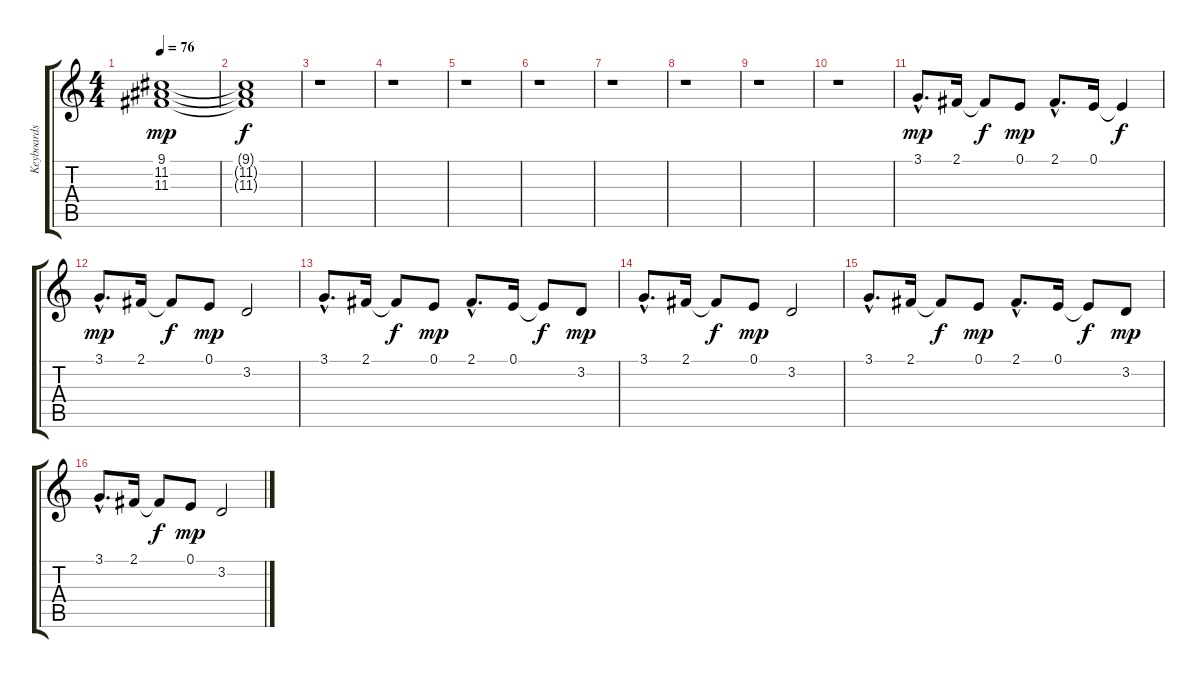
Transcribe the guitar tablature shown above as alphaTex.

\track ("Keyboards" "Keyboards") {instrument recorder}
\staff {score tabs}
\tuning (E4 B3 G3 D3 A2 E2) {hide}
\ts (4 4)
\tempo 76
\clef g2
\ks c
(9.1 11.2 11.3).1{dy mp} |
(9.1{t} 11.2{t} 11.3{t}).1{dy f} |
r.1 |
r.1 |
r.1 |
r.1 |
r.1 |
r.1 |
r.1 |
r.1 |
3.1{hac}.8{d dy mp} 2.1.16 2.1{t}.8{dy f} 0.1.8{dy mp} 2.1{hac}.8{d} 0.1.16 0.1{t}.4{dy f} |
3.1{hac}.8{d dy mp} 2.1.16 2.1{t}.8{dy f} 0.1.8{dy mp} 3.2.2 |
3.1{hac}.8{d} 2.1.16 2.1{t}.8{dy f} 0.1.8{dy mp} 2.1{hac}.8{d} 0.1.16 0.1{t}.8{dy f} 3.2.8{dy mp} |
3.1{hac}.8{d} 2.1.16 2.1{t}.8{dy f} 0.1.8{dy mp} 3.2.2 |
3.1{hac}.8{d} 2.1.16 2.1{t}.8{dy f} 0.1.8{dy mp} 2.1{hac}.8{d} 0.1.16 0.1{t}.8{dy f} 3.2.8{dy mp} |
3.1{hac}.8{d} 2.1.16 2.1{t}.8{dy f} 0.1.8{dy mp} 3.2.2
